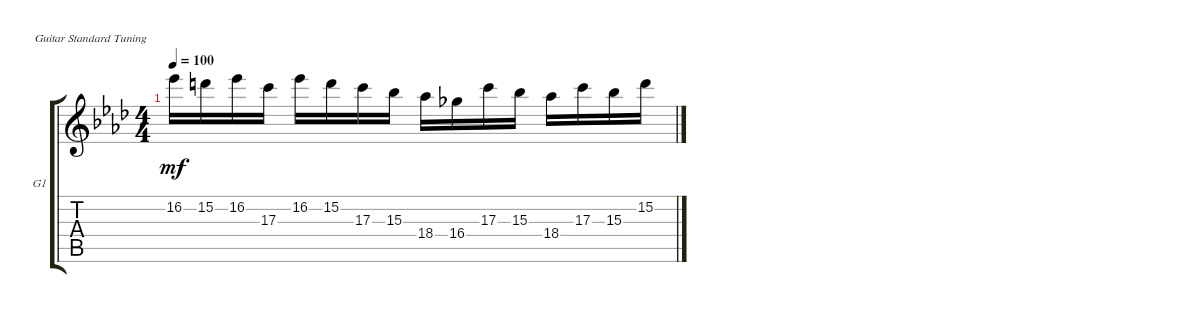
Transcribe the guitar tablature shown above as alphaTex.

\defaultSystemsLayout 4
\bracketExtendMode groupsimilarinstruments
\firstSystemTrackNameOrientation horizontal
\otherSystemsTrackNameOrientation horizontal
\track ("Guitarra 1" "G1") {multiBarRest instrument acousticguitarsteel}
\staff {score tabs}
\tuning (E4 B3 G3 D3 A2 E2)
\ts (4 4)
\tempo 100
\clef g2
\ks fminor
16.2.16{dy mf} 15.2.16 16.2.16 17.3.16 16.2.16 15.2.16 17.3.16 15.3.16 18.4.16 16.4.16 17.3.16 15.3.16 18.4.16 17.3.16 15.3.16 15.2.16
